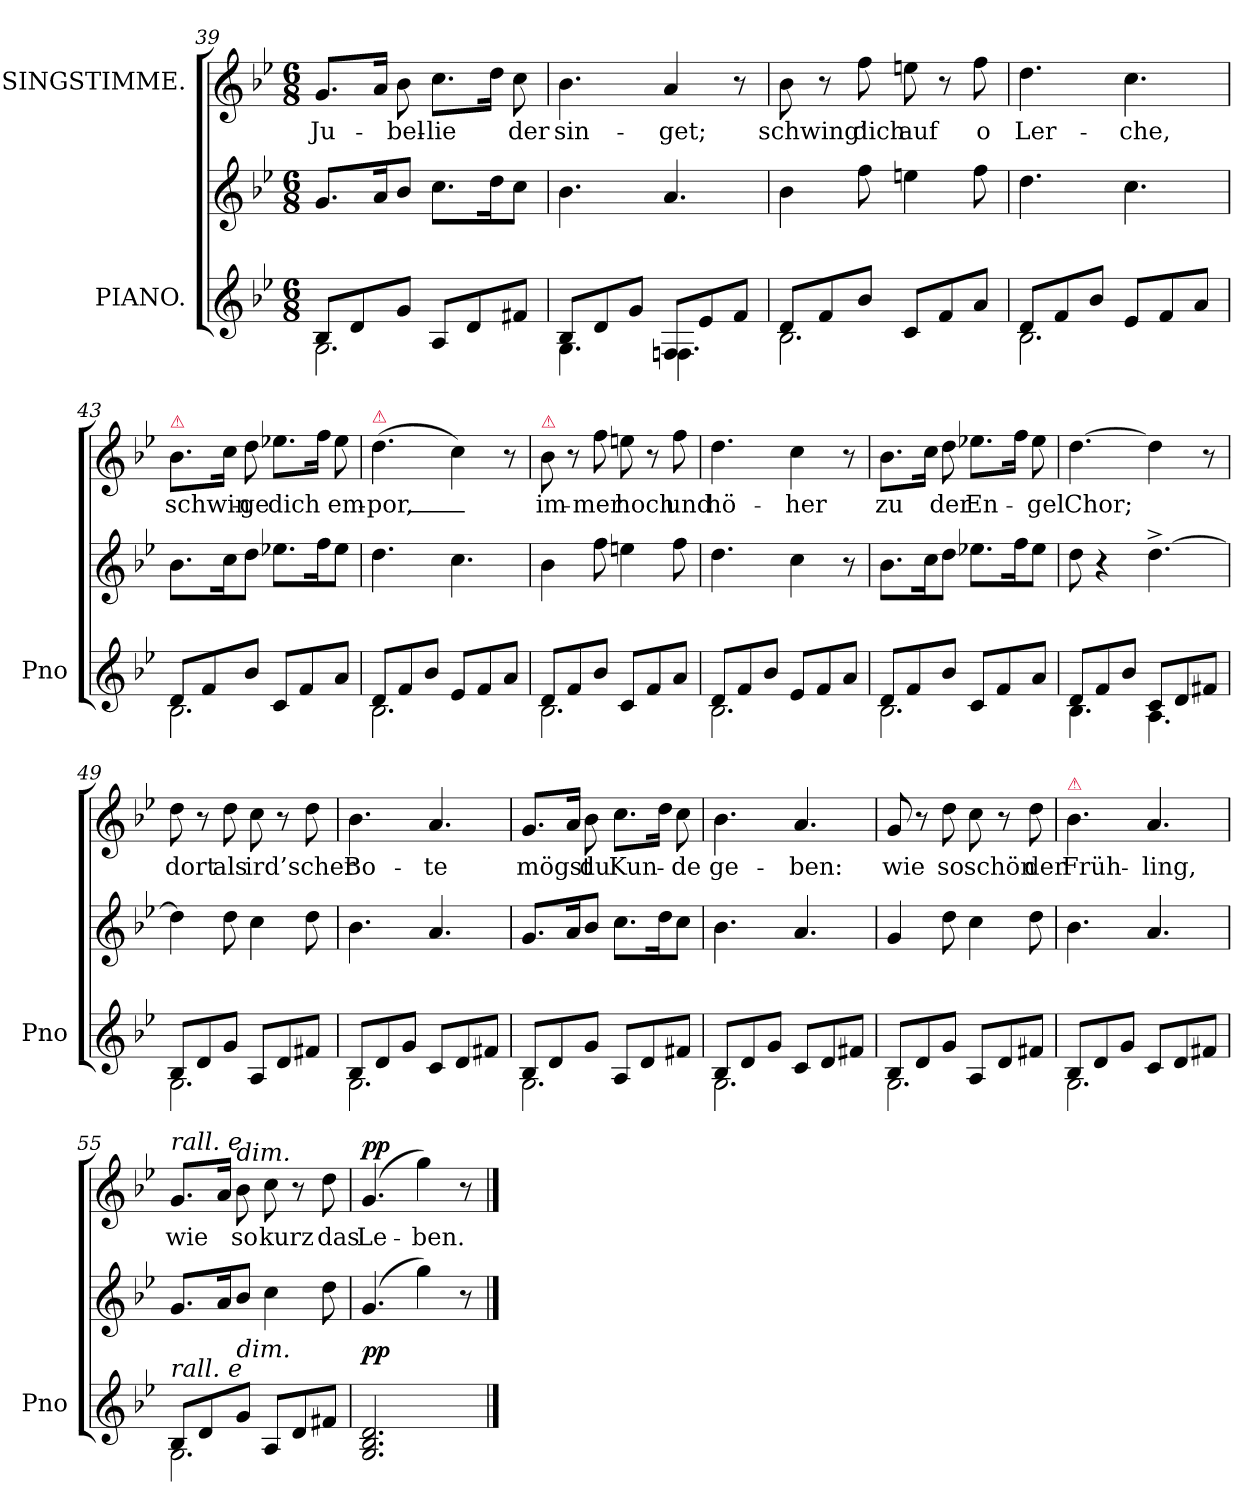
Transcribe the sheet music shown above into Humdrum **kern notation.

**kern	**kern	**dynam	**kern	**text	**dynam
*part2	*part2	*part2	*part1	*part1	*part1
*staff3	*staff2	*staff2/3	*staff1	*staff1	*staff1
*I"PIANO.	*	*	*I"SINGSTIMME.	*	*
*I'Pno	*	*	*	*	*
*clefG2	*clefG2	*	*clefG2	*	*
*k[b-e-]	*k[b-e-]	*	*k[b-e-]	*	*
*g:	*g:	*	*g:	*	*
*M6/8	*M6/8	*	*M6/8	*	*
=39	=39	=39	=39	=39	=39
*^	*	*	*	*	*
8B-L	2.G	8.gL	.	8.gL	Ju-	.
8d	.	.	.	.	.	.
.	.	16aK	.	16aJk	.	.
8gJ	.	8b-J	.	8b-	-bel-	.
8AL	.	8.ccL	.	8.ccL	lie	.
8d	.	.	.	.	.	.
.	.	16ddK	.	16ddJk	.	.
8f#XJ	.	8ccJ	.	8cc	der	.
=40	=40	=40	=40	=40	=40	=40
8B-L	4.G	4.b-	.	4.b-	sin-	.
8d	.	.	.	.	.	.
8gJ	.	.	.	.	.	.
8FnL	4.Fn	4.a	.	4a	-get;	.
8e-	.	.	.	.	.	.
8fJ	.	.	.	8r	.	.
=41	=41	=41	=41	=41	=41	=41
8dL	2.B-	4b-	.	8b-	schwing’	.
8f	.	.	.	8r	.	.
8b-J	.	8ff	.	8ff	dich	.
8cL	.	4een	.	8een	auf	.
8f	.	.	.	8r	.	.
8aJ	.	8ff	.	8ff	o	.
=42	=42	=42	=42	=42	=42	=42
8dL	2.B-	4.dd	.	4.dd	Ler-	.
8f	.	.	.	.	.	.
8b-J	.	.	.	.	.	.
8e-L	.	4.cc	.	4.cc	-che,	.
8f	.	.	.	.	.	.
8aJ	.	.	.	.	.	.
=43	=43	=43	=43	=43	=43	=43
!	!	!	!	!LO:TX:a:color=crimson:t=⚠	!	!
8dL	2.B-	8.b-L	.	8.b-L	schwin-	.
8f	.	.	.	.	.	.
.	.	16ccK	.	16ccJk	.	.
8b-J	.	8ddJ	.	8dd	-ge	.
8cL	.	8.ee-XL	.	8.ee-XL	dich	.
8f	.	.	.	.	.	.
.	.	16ffK	.	16ffJk	.	.
8aJ	.	8ee-J	.	8ee-	em-	.
=44	=44	=44	=44	=44	=44	=44
!	!	!	!	!LO:TX:a:color=crimson:t=⚠	!	!
8dL	2.B-	4.dd	.	(>4.dd	-por,_	.
8f	.	.	.	.	.	.
8b-J	.	.	.	.	.	.
8e-L	.	4.cc	.	4cc)	.	.
8f	.	.	.	.	.	.
8aJ	.	.	.	8r	.	.
=45	=45	=45	=45	=45	=45	=45
!	!	!	!	!LO:TX:a:color=crimson:t=⚠	!	!
8dL	2.B-	4b-	.	8b-	im-	.
8f	.	.	.	8r	.	.
8b-J	.	8ff	.	8ff	-mer	.
8cL	.	4een	.	8een	hoch	.
8f	.	.	.	8r	.	.
8aJ	.	8ff	.	8ff	und	.
=46	=46	=46	=46	=46	=46	=46
8dL	2.B-	4.dd	.	4.dd	hö-	.
8f	.	.	.	.	.	.
8b-J	.	.	.	.	.	.
8e-L	.	4cc	.	4cc	-her	.
8f	.	.	.	.	.	.
8aJ	.	8r	.	8r	.	.
=47	=47	=47	=47	=47	=47	=47
8dL	2.B-	8.b-L	.	8.b-L	zu	.
8f	.	.	.	.	.	.
.	.	16ccK	.	16ccJk	.	.
8b-J	.	8ddJ	.	8dd	der	.
8cL	.	8.ee-XL	.	8.ee-XL	En-	.
8f	.	.	.	.	.	.
.	.	16ffK	.	16ffJk	.	.
8aJ	.	8ee-J	.	8ee-	-gel	.
=48	=48	=48	=48	=48	=48	=48
8dL	4.B-	8dd	.	[4.dd	Chor;	.
8f	.	4r	.	.	.	.
8b-J	.	.	.	.	.	.
8cL	4.A	[4.dd^<	.	4dd]	.	.
8d	.	.	.	.	.	.
8f#XJ	.	.	.	8r	.	.
=49	=49	=49	=49	=49	=49	=49
8B-L	2.G	4dd]	.	8dd	dort	.
8d	.	.	.	8r	.	.
8gJ	.	8dd	.	8dd	als	.
8AL	.	4cc	.	8cc	ird’	.
8d	.	.	.	8r	.	.
8f#XJ	.	8dd	.	8dd	scher	.
=50	=50	=50	=50	=50	=50	=50
8B-L	2.G	4.b-	.	4.b-	Bo-	.
8d	.	.	.	.	.	.
8gJ	.	.	.	.	.	.
8cL	.	4.a	.	4.a	-te	.
8d	.	.	.	.	.	.
8f#XJ	.	.	.	.	.	.
=51	=51	=51	=51	=51	=51	=51
8B-L	2.G	8.gL	.	8.gL	mögst	.
8d	.	.	.	.	.	.
.	.	16aK	.	16aJk	.	.
8gJ	.	8b-J	.	8b-	du	.
8AL	.	8.ccL	.	8.ccL	Kun-	.
8d	.	.	.	.	.	.
.	.	16ddK	.	16ddJk	.	.
8f#XJ	.	8ccJ	.	8cc	-de	.
=52	=52	=52	=52	=52	=52	=52
8B-L	2.G	4.b-	.	4.b-	ge-	.
8d	.	.	.	.	.	.
8gJ	.	.	.	.	.	.
8cL	.	4.a	.	4.a	-ben:	.
8d	.	.	.	.	.	.
8f#XJ	.	.	.	.	.	.
=53	=53	=53	=53	=53	=53	=53
8B-L	2.G	4g	.	8g	wie	.
8d	.	.	.	8r	.	.
8gJ	.	8dd	.	8dd	so	.
8AL	.	4cc	.	8cc	schön	.
8d	.	.	.	8r	.	.
8f#XJ	.	8dd	.	8dd	der	.
=54	=54	=54	=54	=54	=54	=54
!	!	!	!	!LO:TX:a:color=crimson:t=⚠	!	!
8B-L	2.G	4.b-	.	4.b-	Früh-	.
8d	.	.	.	.	.	.
8gJ	.	.	.	.	.	.
8cL	.	4.a	.	4.a	-ling,	.
8d	.	.	.	.	.	.
8f#XJ	.	.	.	.	.	.
=55	=55	=55	=55	=55	=55	=55
!	!	!	!	!LO:TX:a:i:t=rall. e	!	!
!LO:TX:a:i:t=rall. e	!	!	!	!	!	!
8B-L	2.G	8.gL	.	8.gL	wie	.
8d	.	.	.	.	.	.
.	.	16aK	.	16aJk	.	.
!	!	!	!	!LO:TX:a:i:t=dim.	!	!
!	!	!LO:TX:c:i:t=dim.	!	!	!	!
8gJ	.	8b-J	.	8b-	so	.
8AL	.	4cc	.	8cc	kurz	.
8d	.	.	.	8r	.	.
8f#XJ	.	8dd	.	8dd	das	.
*v	*v	*	*	*	*	*
=56	=56	=56	=56	=56	=56
!	!	!	!	!	!LO:DY:a
2.G 2.B- 2.d	(>4.g	pp	(>4.g	Le-	pp
.	4gg)	.	4gg)	-ben.	.
.	8r	.	8r	.	.
==	==	==	==	==	==
*-	*-	*-	*-	*-	*-
